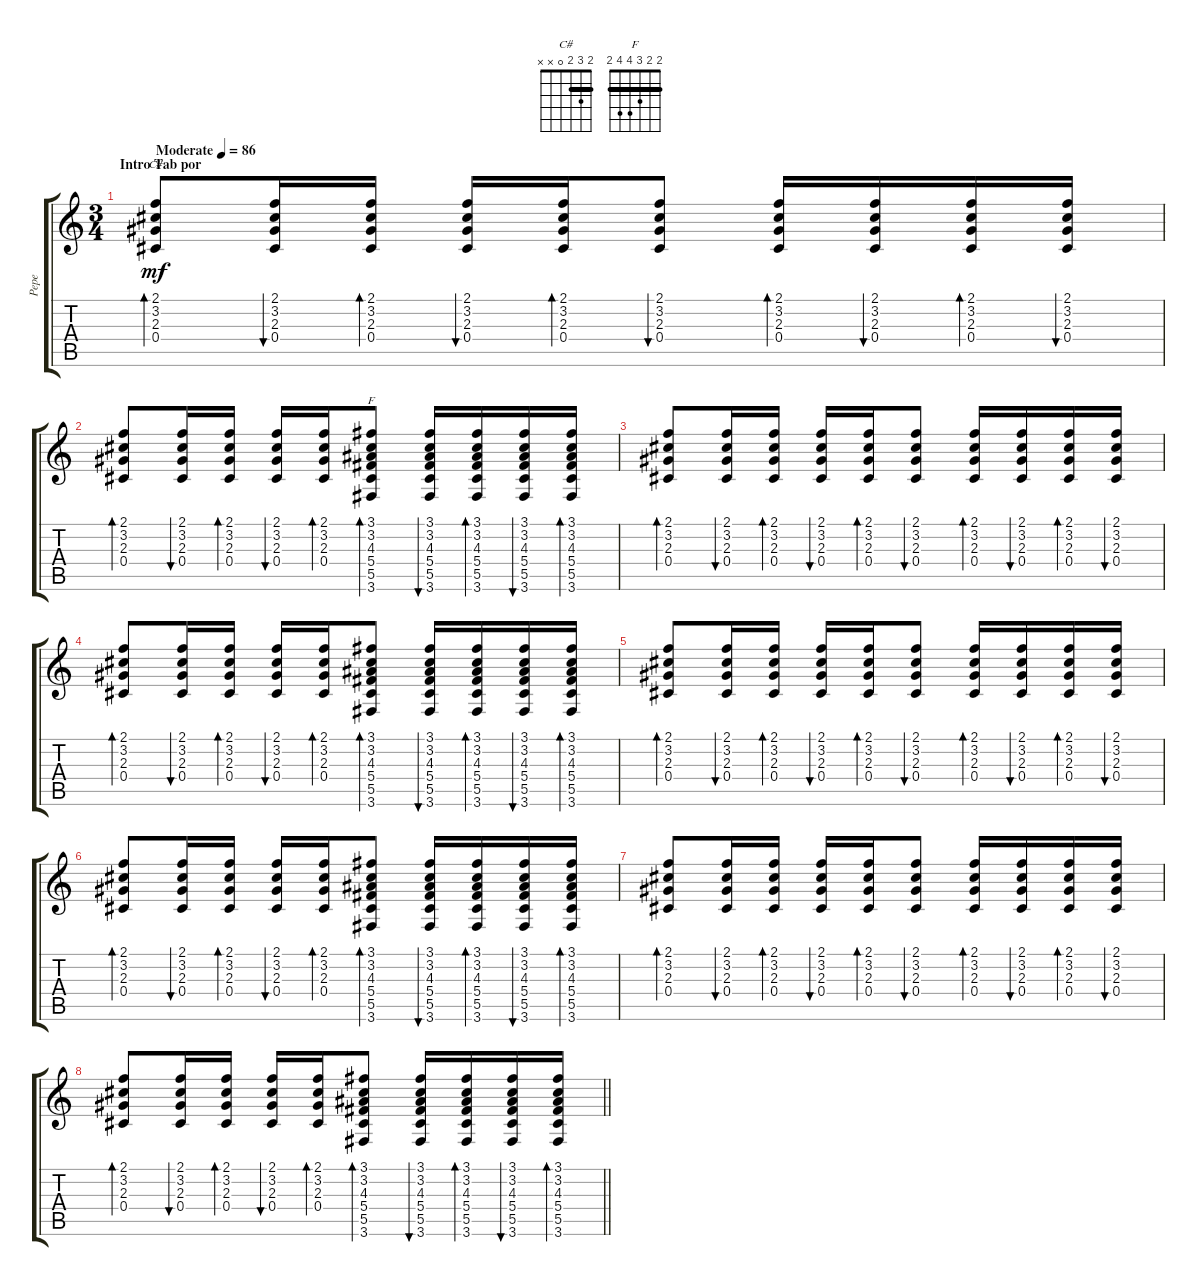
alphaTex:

\track ("Pepe" "Pepe") {instrument acousticguitarsteel}
\staff {score tabs}
\tuning (Eb4 Bb3 Gb3 Db3 Ab2 Eb2) {hide}
\chord ("C#" 2 3 2 0 x x) {barre 2}
\chord ("F" 2 2 3 4 4 2) {barre 2}
\ts (3 4)
\section ("" "Intro Tab por")
\tempo (86 "Moderate")
\clef g2
\ks c
(2.1 3.2 2.3 0.4).8{bd 30 ch "C#" dy mf instrument acousticguitarsteel} (2.1 3.2 2.3 0.4).16{bu 30} (2.1 3.2 2.3 0.4).16{bd 30} (2.1 3.2 2.3 0.4).16{bu 30} (2.1 3.2 2.3 0.4).16{bd 30} (2.1 3.2 2.3 0.4).8{bu 30} (2.1 3.2 2.3 0.4).16{bd 30} (2.1 3.2 2.3 0.4).16{bu 30} (2.1 3.2 2.3 0.4).16{bd 30} (2.1 3.2 2.3 0.4).16{bu 30} |
(2.1 3.2 2.3 0.4).8{bd 30} (2.1 3.2 2.3 0.4).16{bu 30} (2.1 3.2 2.3 0.4).16{bd 30} (2.1 3.2 2.3 0.4).16{bu 30} (2.1 3.2 2.3 0.4).16{bd 30} (3.1 3.2 4.3 5.4 5.5 3.6).8{bd 30 ch "F"} (3.1 3.2 4.3 5.4 5.5 3.6).16{bu 30} (3.1 3.2 4.3 5.4 5.5 3.6).16{bd 30} (3.1 3.2 4.3 5.4 5.5 3.6).16{bu 30} (3.1 3.2 4.3 5.4 5.5 3.6).16{bd 30} |
(2.1 3.2 2.3 0.4).8{bd 30} (2.1 3.2 2.3 0.4).16{bu 30} (2.1 3.2 2.3 0.4).16{bd 30} (2.1 3.2 2.3 0.4).16{bu 30} (2.1 3.2 2.3 0.4).16{bd 30} (2.1 3.2 2.3 0.4).8{bu 30} (2.1 3.2 2.3 0.4).16{bd 30} (2.1 3.2 2.3 0.4).16{bu 30} (2.1 3.2 2.3 0.4).16{bd 30} (2.1 3.2 2.3 0.4).16{bu 30} |
(2.1 3.2 2.3 0.4).8{bd 30} (2.1 3.2 2.3 0.4).16{bu 30} (2.1 3.2 2.3 0.4).16{bd 30} (2.1 3.2 2.3 0.4).16{bu 30} (2.1 3.2 2.3 0.4).16{bd 30} (3.1 3.2 4.3 5.4 5.5 3.6).8{bd 30} (3.1 3.2 4.3 5.4 5.5 3.6).16{bu 30} (3.1 3.2 4.3 5.4 5.5 3.6).16{bd 30} (3.1 3.2 4.3 5.4 5.5 3.6).16{bu 30} (3.1 3.2 4.3 5.4 5.5 3.6).16{bd 30} |
(2.1 3.2 2.3 0.4).8{bd 30} (2.1 3.2 2.3 0.4).16{bu 30} (2.1 3.2 2.3 0.4).16{bd 30} (2.1 3.2 2.3 0.4).16{bu 30} (2.1 3.2 2.3 0.4).16{bd 30} (2.1 3.2 2.3 0.4).8{bu 30} (2.1 3.2 2.3 0.4).16{bd 30} (2.1 3.2 2.3 0.4).16{bu 30} (2.1 3.2 2.3 0.4).16{bd 30} (2.1 3.2 2.3 0.4).16{bu 30} |
(2.1 3.2 2.3 0.4).8{bd 30} (2.1 3.2 2.3 0.4).16{bu 30} (2.1 3.2 2.3 0.4).16{bd 30} (2.1 3.2 2.3 0.4).16{bu 30} (2.1 3.2 2.3 0.4).16{bd 30} (3.1 3.2 4.3 5.4 5.5 3.6).8{bd 30} (3.1 3.2 4.3 5.4 5.5 3.6).16{bu 30} (3.1 3.2 4.3 5.4 5.5 3.6).16{bd 30} (3.1 3.2 4.3 5.4 5.5 3.6).16{bu 30} (3.1 3.2 4.3 5.4 5.5 3.6).16{bd 30} |
(2.1 3.2 2.3 0.4).8{bd 30} (2.1 3.2 2.3 0.4).16{bu 30} (2.1 3.2 2.3 0.4).16{bd 30} (2.1 3.2 2.3 0.4).16{bu 30} (2.1 3.2 2.3 0.4).16{bd 30} (2.1 3.2 2.3 0.4).8{bu 30} (2.1 3.2 2.3 0.4).16{bd 30} (2.1 3.2 2.3 0.4).16{bu 30} (2.1 3.2 2.3 0.4).16{bd 30} (2.1 3.2 2.3 0.4).16{bu 30} |
\barLineRight lightlight
(2.1 3.2 2.3 0.4).8{bd 30} (2.1 3.2 2.3 0.4).16{bu 30} (2.1 3.2 2.3 0.4).16{bd 30} (2.1 3.2 2.3 0.4).16{bu 30} (2.1 3.2 2.3 0.4).16{bd 30} (3.1 3.2 4.3 5.4 5.5 3.6).8{bd 30} (3.1 3.2 4.3 5.4 5.5 3.6).16{bu 30} (3.1 3.2 4.3 5.4 5.5 3.6).16{bd 30} (3.1 3.2 4.3 5.4 5.5 3.6).16{bu 30} (3.1 3.2 4.3 5.4 5.5 3.6).16{bd 30}
